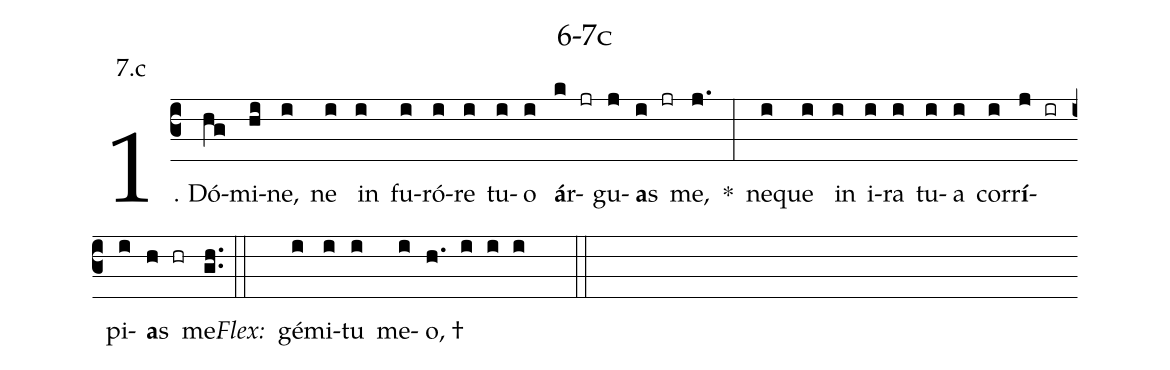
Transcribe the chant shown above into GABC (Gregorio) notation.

name: 6-7c;
annotation: 7.c;
%%
(c3)1. Dó(hg)mi(hi)ne,(i) ne(i) in(i) fu(i)ró(i)re(i) tu(i)o(i) <b>á</b>r(k jr)gu(j)<b>a</b>s(i jr) me,(j.) *(:) ne(i)que(i) in(i) i(i)ra(i) tu(i)a(i) cor(i)r<b>í</b>(j ir)pi(i)<b>a</b>s(h hr) me.(gh..) (::)
<i>Flex:</i>()  gé(i)mi(i)tu(i) me(i)o, †(h. i i i  ::)
